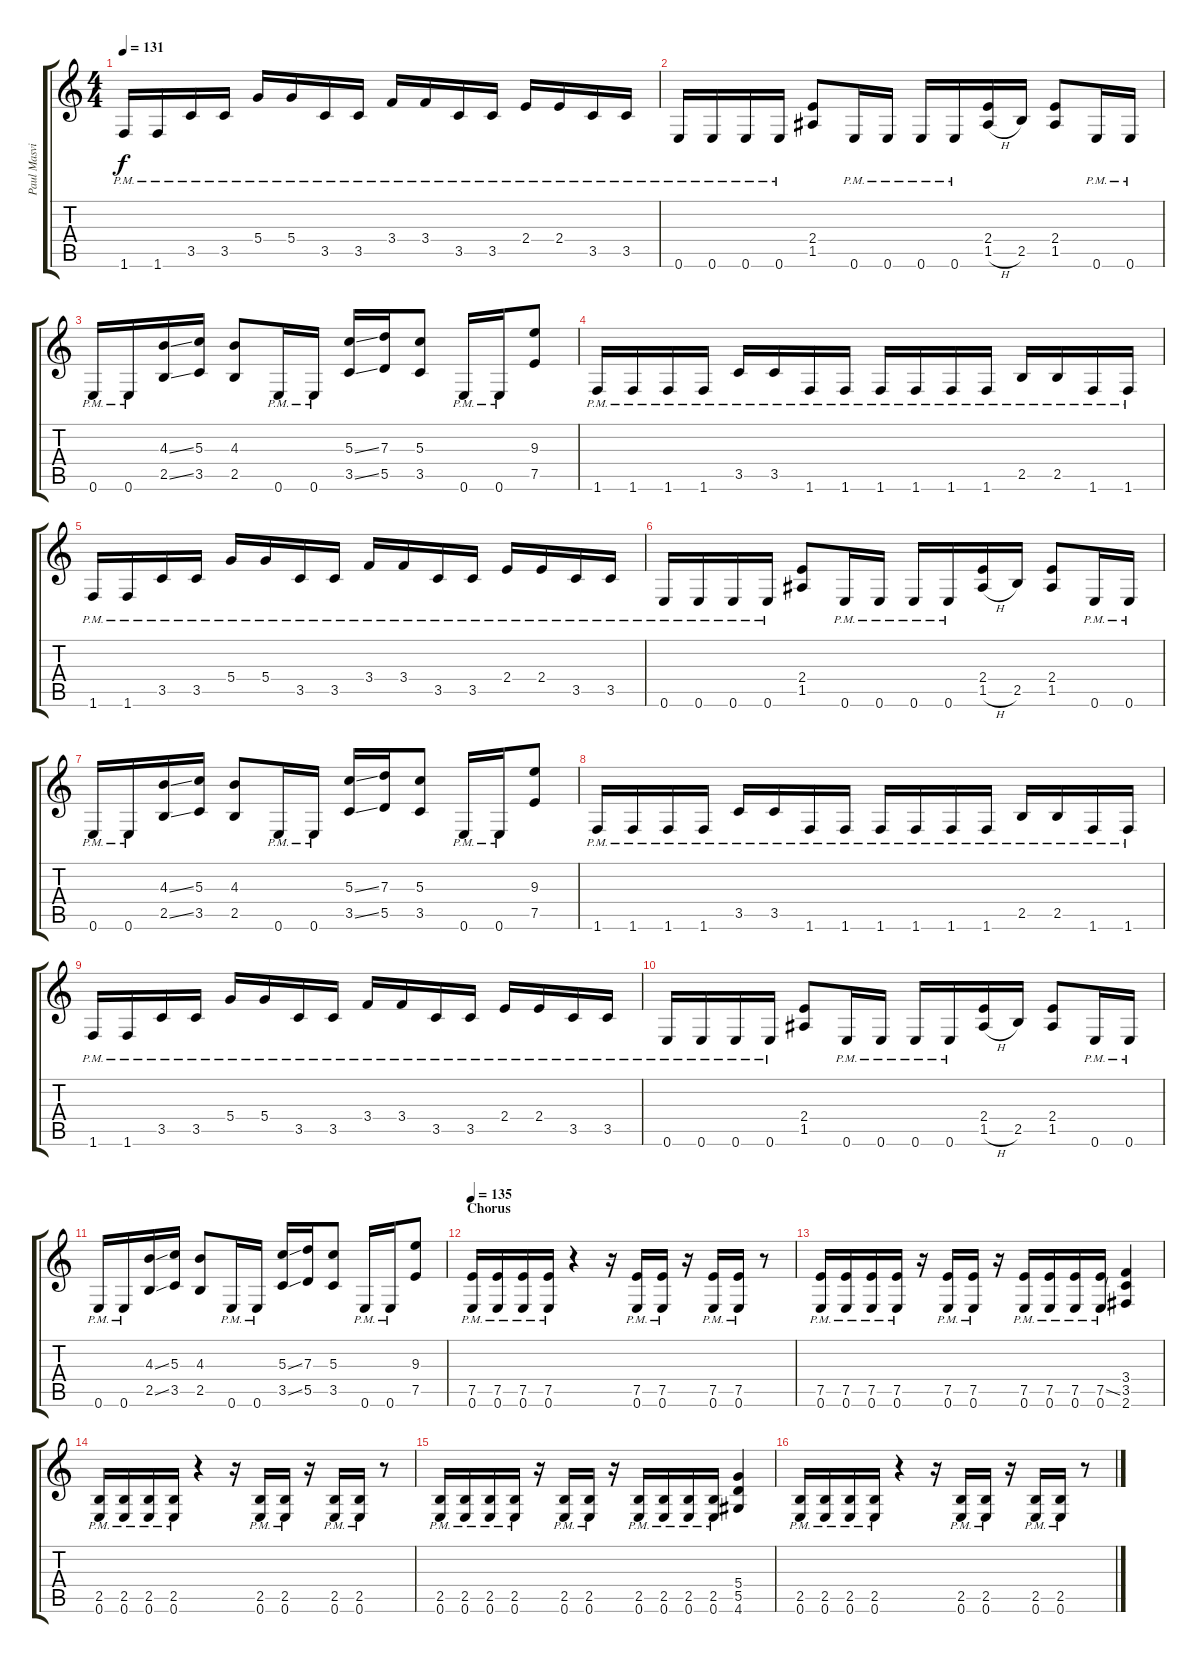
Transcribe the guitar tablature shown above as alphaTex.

\track ("Paul Masvidal (distortion)" "Paul Masvi") {instrument distortionguitar}
\staff {score tabs}
\tuning (E4 B3 G3 D3 A2 E2) {hide}
\ts (4 4)
\tempo 131
\clef g2
\ks c
1.6{pm}.16{dy f} 1.6{pm}.16 3.5{pm}.16 3.5{pm}.16 5.4{pm}.16 5.4{pm}.16 3.5{pm}.16 3.5{pm}.16 3.4{pm}.16 3.4{pm}.16 3.5{pm}.16 3.5{pm}.16 2.4{pm}.16 2.4{pm}.16 3.5{pm}.16 3.5{pm}.16 |
0.6{pm}.16 0.6{pm}.16 0.6{pm}.16 0.6{pm}.16 (2.4 1.5).8 0.6{pm}.16 0.6{pm}.16 0.6{pm}.16 0.6{pm}.16 (2.4 1.5{h}).16 2.5.16 (2.4 1.5).8 0.6{pm}.16 0.6{pm}.16 |
0.6{pm}.16 0.6{pm}.16 (4.3{ss} 2.5{ss}).16 (5.3 3.5).16 (4.3 2.5).8 0.6{pm}.16 0.6{pm}.16 (5.3{ss} 3.5{ss}).16 (7.3 5.5).16 (5.3 3.5).8 0.6{pm}.16 0.6{pm}.16 (9.3 7.5).8 |
1.6{pm}.16 1.6{pm}.16 1.6{pm}.16 1.6{pm}.16 3.5{pm}.16 3.5{pm}.16 1.6{pm}.16 1.6{pm}.16 1.6{pm}.16 1.6{pm}.16 1.6{pm}.16 1.6{pm}.16 2.5{pm}.16 2.5{pm}.16 1.6{pm}.16 1.6{pm}.16 |
1.6{pm}.16 1.6{pm}.16 3.5{pm}.16 3.5{pm}.16 5.4{pm}.16 5.4{pm}.16 3.5{pm}.16 3.5{pm}.16 3.4{pm}.16 3.4{pm}.16 3.5{pm}.16 3.5{pm}.16 2.4{pm}.16 2.4{pm}.16 3.5{pm}.16 3.5{pm}.16 |
0.6{pm}.16 0.6{pm}.16 0.6{pm}.16 0.6{pm}.16 (2.4 1.5).8 0.6{pm}.16 0.6{pm}.16 0.6{pm}.16 0.6{pm}.16 (2.4 1.5{h}).16 2.5.16 (2.4 1.5).8 0.6{pm}.16 0.6{pm}.16 |
0.6{pm}.16 0.6{pm}.16 (4.3{ss} 2.5{ss}).16 (5.3 3.5).16 (4.3 2.5).8 0.6{pm}.16 0.6{pm}.16 (5.3{ss} 3.5{ss}).16 (7.3 5.5).16 (5.3 3.5).8 0.6{pm}.16 0.6{pm}.16 (9.3 7.5).8 |
1.6{pm}.16 1.6{pm}.16 1.6{pm}.16 1.6{pm}.16 3.5{pm}.16 3.5{pm}.16 1.6{pm}.16 1.6{pm}.16 1.6{pm}.16 1.6{pm}.16 1.6{pm}.16 1.6{pm}.16 2.5{pm}.16 2.5{pm}.16 1.6{pm}.16 1.6{pm}.16 |
1.6{pm}.16 1.6{pm}.16 3.5{pm}.16 3.5{pm}.16 5.4{pm}.16 5.4{pm}.16 3.5{pm}.16 3.5{pm}.16 3.4{pm}.16 3.4{pm}.16 3.5{pm}.16 3.5{pm}.16 2.4{pm}.16 2.4{pm}.16 3.5{pm}.16 3.5{pm}.16 |
0.6{pm}.16 0.6{pm}.16 0.6{pm}.16 0.6{pm}.16 (2.4 1.5).8 0.6{pm}.16 0.6{pm}.16 0.6{pm}.16 0.6{pm}.16 (2.4 1.5{h}).16 2.5.16 (2.4 1.5).8 0.6{pm}.16 0.6{pm}.16 |
0.6{pm}.16 0.6{pm}.16 (4.3{ss} 2.5{ss}).16 (5.3 3.5).16 (4.3 2.5).8 0.6{pm}.16 0.6{pm}.16 (5.3{ss} 3.5{ss}).16 (7.3 5.5).16 (5.3 3.5).8 0.6{pm}.16 0.6{pm}.16 (9.3 7.5).8 |
\section ("" "Chorus")
\tempo 135
(7.5{pm} 0.6{pm}).16 (7.5{pm} 0.6{pm}).16 (7.5{pm} 0.6{pm}).16 (7.5{pm} 0.6{pm}).16 r.4 r.16 (7.5{pm} 0.6{pm}).16 (7.5{pm} 0.6{pm}).16 r.16 (7.5{pm} 0.6{pm}).16 (7.5{pm} 0.6{pm}).16 r.8 |
(7.5{pm} 0.6{pm}).16 (7.5{pm} 0.6{pm}).16 (7.5{pm} 0.6{pm}).16 (7.5{pm} 0.6{pm}).16 r.16 (7.5{pm} 0.6{pm}).16 (7.5{pm} 0.6{pm}).16 r.16 (7.5{pm} 0.6{pm}).16 (7.5{pm} 0.6{pm}).16 (7.5{pm} 0.6{pm}).16 (7.5{ss pm} 0.6{pm}).16 (3.4 3.5 2.6).4 |
(2.5{pm} 0.6{pm}).16 (2.5{pm} 0.6{pm}).16 (2.5{pm} 0.6{pm}).16 (2.5{pm} 0.6{pm}).16 r.4 r.16 (2.5{pm} 0.6{pm}).16 (2.5{pm} 0.6{pm}).16 r.16 (2.5{pm} 0.6{pm}).16 (2.5{pm} 0.6{pm}).16 r.8 |
(2.5{pm} 0.6{pm}).16 (2.5{pm} 0.6{pm}).16 (2.5{pm} 0.6{pm}).16 (2.5{pm} 0.6{pm}).16 r.16 (2.5{pm} 0.6{pm}).16 (2.5{pm} 0.6{pm}).16 r.16 (2.5{pm} 0.6{pm}).16 (2.5{pm} 0.6{pm}).16 (2.5{pm} 0.6{pm}).16 (2.5{pm} 0.6{pm}).16 (5.4 5.5 4.6).4 |
(2.5{pm} 0.6{pm}).16 (2.5{pm} 0.6{pm}).16 (2.5{pm} 0.6{pm}).16 (2.5{pm} 0.6{pm}).16 r.4 r.16 (2.5{pm} 0.6{pm}).16 (2.5{pm} 0.6{pm}).16 r.16 (2.5{pm} 0.6{pm}).16 (2.5{pm} 0.6{pm}).16 r.8
